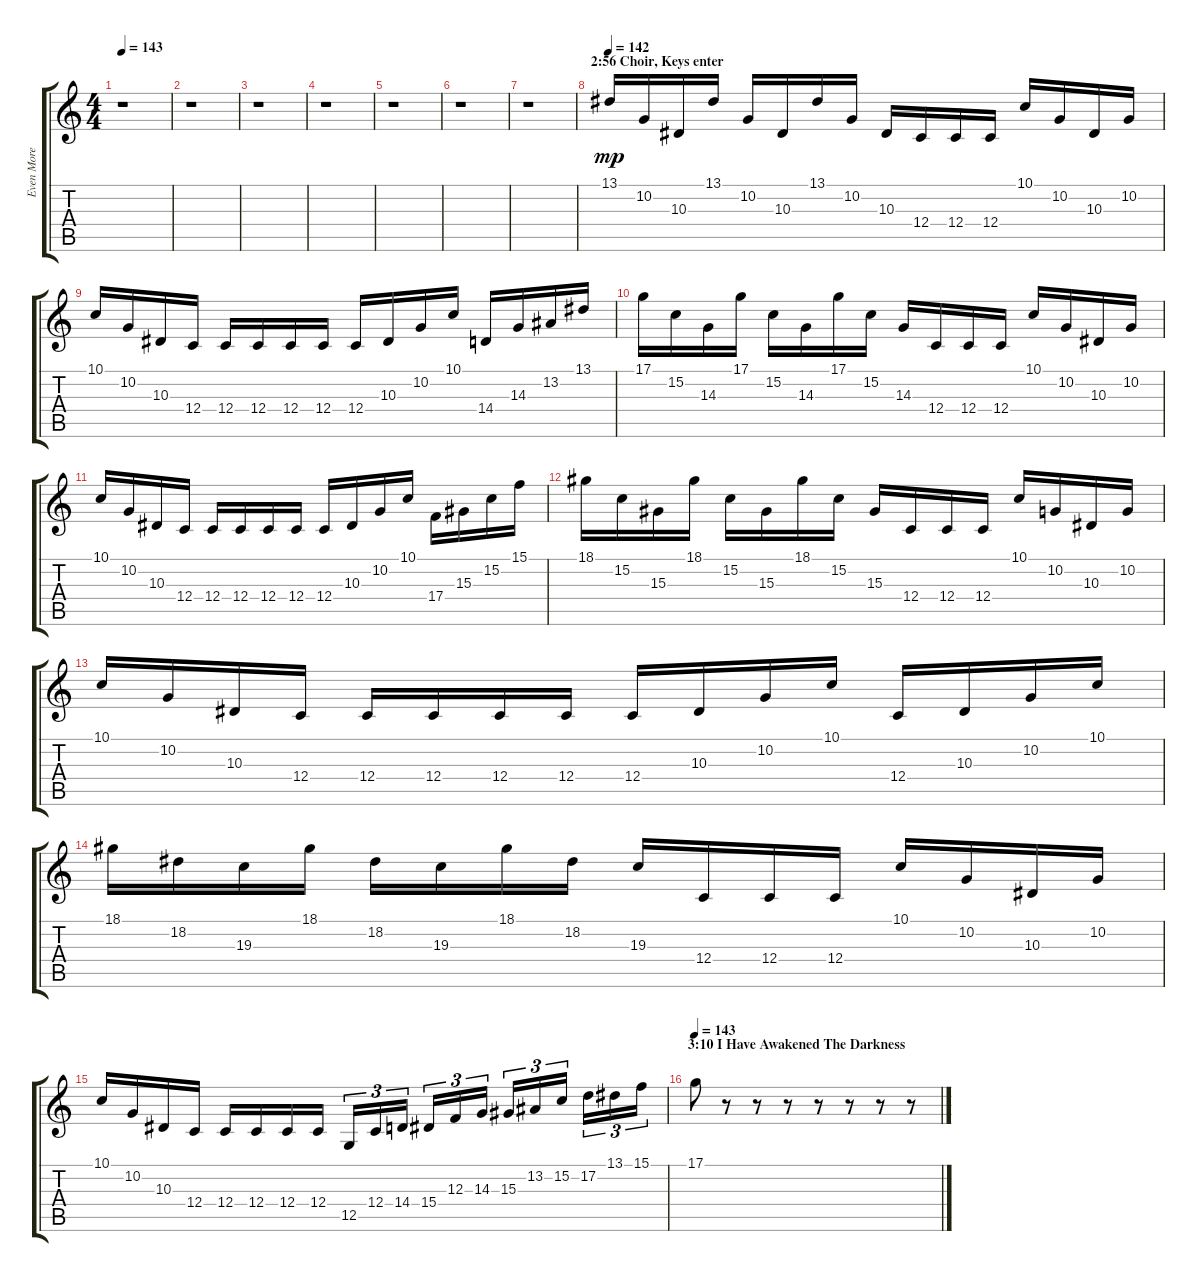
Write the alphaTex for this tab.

\track ("Even More Keys" "Even More ") {instrument orchestralharp}
\staff {score tabs}
\tuning (D4 A3 F3 C3 G2 C2) {hide}
\ts (4 4)
\tempo 143
\clef g2
\ks c
r.1{dy p} |
r.1 |
r.1 |
r.1 |
r.1 |
r.1 |
r.1 |
\section ("" "2:56 Choir, Keys enter")
\tempo 142
13.1.16{dy mp} 10.2.16 10.3.16 13.1.16 10.2.16 10.3.16 13.1.16 10.2.16 10.3.16 12.4.16 12.4.16 12.4.16 10.1.16 10.2.16 10.3.16 10.2.16 |
10.1.16 10.2.16 10.3.16 12.4.16 12.4.16 12.4.16 12.4.16 12.4.16 12.4.16 10.3.16 10.2.16 10.1.16 14.4.16 14.3.16 13.2.16 13.1.16 |
17.1.16 15.2.16 14.3.16 17.1.16 15.2.16 14.3.16 17.1.16 15.2.16 14.3.16 12.4.16 12.4.16 12.4.16 10.1.16 10.2.16 10.3.16 10.2.16 |
10.1.16 10.2.16 10.3.16 12.4.16 12.4.16 12.4.16 12.4.16 12.4.16 12.4.16 10.3.16 10.2.16 10.1.16 17.4.16 15.3.16 15.2.16 15.1.16 |
18.1.16 15.2.16 15.3.16 18.1.16 15.2.16 15.3.16 18.1.16 15.2.16 15.3.16 12.4.16 12.4.16 12.4.16 10.1.16 10.2.16 10.3.16 10.2.16 |
10.1.16 10.2.16 10.3.16 12.4.16 12.4.16 12.4.16 12.4.16 12.4.16 12.4.16 10.3.16 10.2.16 10.1.16 12.4.16 10.3.16 10.2.16 10.1.16 |
18.1.16 18.2.16 19.3.16 18.1.16 18.2.16 19.3.16 18.1.16 18.2.16 19.3.16 12.4.16 12.4.16 12.4.16 10.1.16 10.2.16 10.3.16 10.2.16 |
10.1.16 10.2.16 10.3.16 12.4.16 12.4.16 12.4.16 12.4.16 12.4.16 12.5.16{tu (3 2)} 12.4.16{tu (3 2)} 14.4.16{tu (3 2)} 15.4.16{tu (3 2)} 12.3.16{tu (3 2)} 14.3.16{tu (3 2)} 15.3.16{tu (3 2)} 13.2.16{tu (3 2)} 15.2.16{tu (3 2)} 17.2.16{tu (3 2)} 13.1.16{tu (3 2)} 15.1.16{tu (3 2)} |
\section ("" "3:10 I Have Awakened The Darkness")
\tempo 143
17.1.8 r.8 r.8 r.8 r.8 r.8 r.8 r.8
